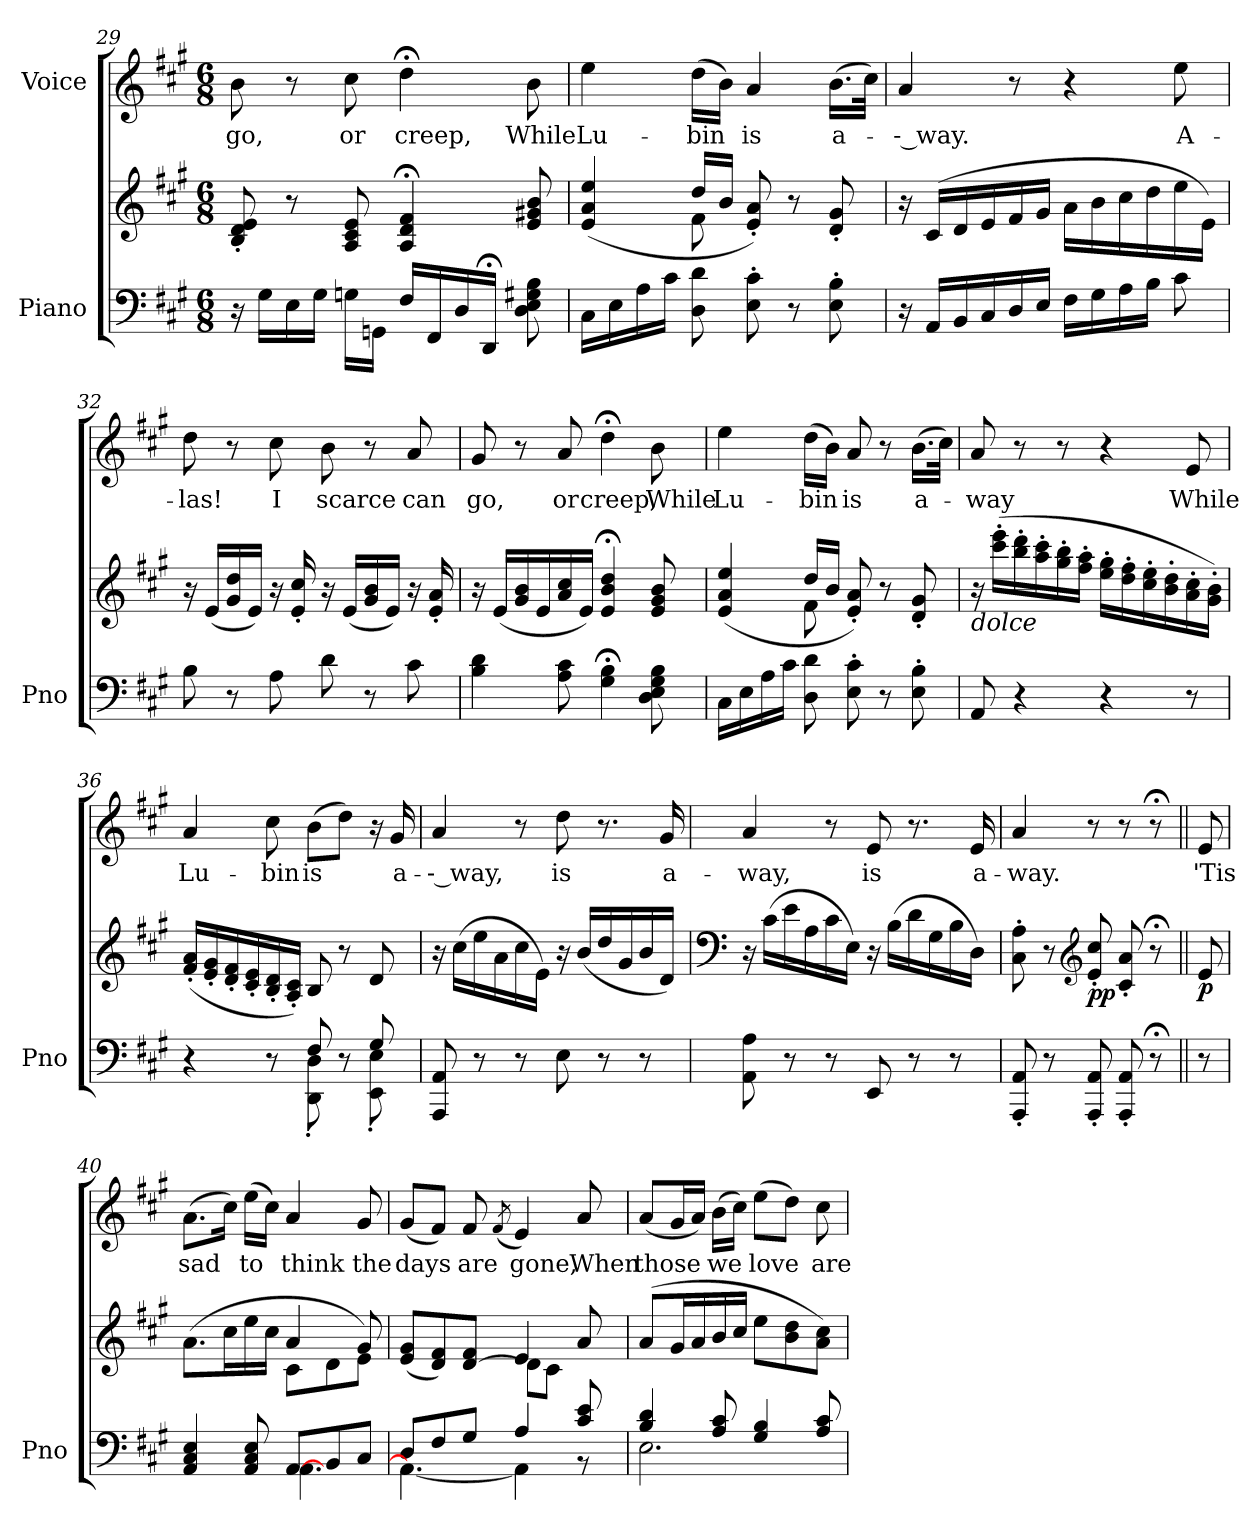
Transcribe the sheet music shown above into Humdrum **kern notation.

**kern	**kern	**dynam	**kern	**text
*part2	*part2	*part2	*part1	*part1
*staff3	*staff2	*staff2/3	*staff1	*staff1
*I"Piano	*	*	*I"Voice	*
*I'Pno	*	*	*	*
*clefF4	*clefG2	*	*clefG2	*
*k[f#c#g#]	*k[f#c#g#]	*	*k[f#c#g#]	*
*M6/8	*M6/8	*	*M6/8	*
=29	=29	=29	=29	=29
!	!	!	!	!LO:LY:b
16r	8B/' 8d/' 8e/'	.	8b\	go,
16G#\LL	.	.	.	.
16E\	8r	.	8r	.
16G#\JJ	.	.	.	.
!	!	!	!	!LO:LY:b
16Gn\LL	8A/ 8c#/ 8e/	.	8cc#\	or
16GGn\JJ	.	.	.	.
!	!	!	!	!LO:LY:b
16F#/LL	4A/;< 4d/;< 4f#/;<	.	4dd;<\	creep,
16FF#/	.	.	.	.
16D/	.	.	.	.
16DD;/JJ	.	.	.	.
!	!	!	!	!LO:LY:b
8D\ 8E\ 8G#X\ 8B\	8e/ 8g#X/ 8b/	.	8b\	While
=30	=30	=30	=30	=30
*	*^	*	*	*
!	!	!	!	!	!LO:LY:b
16C#\LL	(>4e/ 4a/ 4ee/	4ryy	.	4ee\	Lu-
16E\	.	.	.	.	.
16A\	.	.	.	.	.
16c#\JJ	.	.	.	.	.
!	!	!	!	!	!LO:LY:b
8D\ 8d\	16dd/LL	8f#\	.	(>16dd\LL	-bin
.	16b/JJ	.	.	16b\JJ)	.
!	!	!	!	!	!LO:LY:b
8E\' 8c#\'	8e/' 8a/')	4.ryy	.	4a/	is
8r	8r	.	.	.	.
!	!	!	!	!	!LO:LY:b
8E\' 8B\'	8d/' 8g#/'	.	.	(>16.b\LL	a-
.	.	.	.	32cc#\JJk)	.
*	*v	*v	*	*	*
!!LO:LB:g=z
=31	=31	=31	=31	=31
!	!	!	!	!LO:LY:b
16r	16r	.	4a/	-- way.
16AA/LL	(>16c#/LL	.	.	.
16BB/	16d/	.	.	.
16C#/	16e/	.	.	.
16D/	16f#/	.	8r	.
16E/JJ	16g#/JJ	.	.	.
16F#\LL	16a\LL	.	4r	.
16G#\	16b\	.	.	.
16A\	16cc#\	.	.	.
16B\JJ	16dd\	.	.	.
!	!	!	!	!LO:LY:b
8c#\	16ee\	.	8ee\	A-
.	16e\JJ)	.	.	.
=32	=32	=32	=32	=32
!	!	!	!	!LO:LY:b
8B\	16r	.	8dd\	-las!
.	(<16e/LL	.	.	.
8r	16g#/ 16dd/	.	8r	.
.	16e/JJ)	.	.	.
!	!	!	!	!LO:LY:b
8A\	16r	.	8cc#\	I
.	16e/' 16cc#/'	.	.	.
!	!	!	!	!LO:LY:b
8d\	16r	.	8b\	scarce
.	(<16e/LL	.	.	.
8r	16g#/ 16b/	.	8r	.
.	16e/JJ)	.	.	.
!	!	!	!	!LO:LY:b
8c#\	16r	.	8a/	can
.	16e/' 16a/'	.	.	.
=33	=33	=33	=33	=33
!	!	!	!	!LO:LY:b
4B\ 4d\	16r	.	8g#/	go,
.	(<16e/LL	.	.	.
.	16g#/ 16b/	.	8r	.
.	16e/	.	.	.
!	!	!	!	!LO:LY:b
8A\ 8c#\	16a/ 16cc#/	.	8a/	or
.	16e/JJ)	.	.	.
!	!	!	!	!LO:LY:b
4G#\; 4B\;	4e/; 4b/; 4dd/;	.	4dd;<\	creep,
!	!	!	!	!LO:LY:b
8D\ 8E\ 8G#\ 8B\	8e/ 8g#/ 8b/	.	8b\	While
!!LO:PB:g=z
=34	=34	=34	=34	=34
*	*^	*	*	*
!	!	!	!	!	!LO:LY:b
16C#\LL	(>4e/ 4a/ 4ee/	4ryy	.	4ee\	Lu-
16E\	.	.	.	.	.
16A\	.	.	.	.	.
16c#\JJ	.	.	.	.	.
!	!	!	!	!	!LO:LY:b
8D\ 8d\	16dd/LL	8f#\	.	(>16dd\LL	-bin
.	16b/JJ	.	.	16b\JJ)	.
!	!	!	!	!	!LO:LY:b
8E\' 8c#\'	8e/' 8a/')	4.ryy	.	8a/	is
8r	8r	.	.	8r	.
!	!	!	!	!	!LO:LY:b
8E\' 8B\'	8d/' 8g#/'	.	.	(>16.b\LL	a-
.	.	.	.	32cc#\JJk)	.
*	*v	*v	*	*	*
=35	=35	=35	=35	=35
!	!LO:TX:b:i:t=dolce	!	!	!
!	!	!	!	!LO:LY:b
8AA/	16r	.	8a/	-way
.	(>16ccc#\' 16eee\'LL	.	.	.
4r	16bb\' 16ddd\'	.	8r	.
.	16aa\' 16ccc#\'	.	.	.
.	16gg#\' 16bb\'	.	8r	.
.	16ff#\' 16aa\'JJ	.	.	.
4r	16ee\' 16gg#\'LL	.	4r	.
.	16dd\' 16ff#\'	.	.	.
.	16cc#\' 16ee\'	.	.	.
.	16b\' 16dd\'	.	.	.
!	!	!	!	!LO:LY:b
8r	16a\' 16cc#\'	.	8e/	While
.	16g#\' 16b\'JJ)	.	.	.
=36	=36	=36	=36	=36
*^	*	*	*	*
!	!	!	!	!	!LO:LY:b
4r	4.ryy	(<16f#/' 16a/'LL	.	4a/	Lu-
.	.	16e/' 16g#/'	.	.	.
.	.	16d/' 16f#/'	.	.	.
.	.	16c#/' 16e/'	.	.	.
!	!	!	!	!	!LO:LY:b
8r	.	16B/' 16d/'	.	8cc#\	-bin
.	.	16A/' 16c#/'JJ)	.	.	.
!	!	!	!	!	!LO:LY:b
8F#/	8DD\' 8D\'	8B/	.	(>8b\L	is
8r	8ryy	8r	.	8dd\J)	.
8G#/	8EE\' 8E\'	8d/	.	16r	.
!	!	!	!	!	!LO:LY:b
.	.	.	.	16g#/	a-
*v	*v	*	*	*	*
!!LO:LB:g=z
=37	=37	=37	=37	=37
!	!	!	!	!LO:LY:b
8AAA/ 8AA/	16r	.	4a/	-- way,
.	(>16cc#\LL	.	.	.
8r	16ee\	.	.	.
.	16a\	.	.	.
8r	16cc#\	.	8r	.
.	16e\JJ)	.	.	.
!	!	!	!	!LO:LY:b
8E\	16r	.	8dd\	is
.	(<16b/LL	.	.	.
8r	16dd/	.	8.r	.
.	16g#/	.	.	.
8r	16b/	.	.	.
!	!	!	!	!LO:LY:b
.	16d/JJ)	.	16g#/	a-
=38	=38	=38	=38	=38
*	*clefF4	*	*	*
!	!	!	!	!LO:LY:b
8AA\ 8A\	16r	.	4a/	-way,
.	(>16c#\LL	.	.	.
8r	16e\	.	.	.
.	16A\	.	.	.
8r	16c#\	.	8r	.
.	16E\JJ)	.	.	.
!	!	!	!	!LO:LY:b
8EE/	16r	.	8e/	is
.	(>16B\LL	.	.	.
8r	16d\	.	8.r	.
.	16G#\	.	.	.
8r	16B\	.	.	.
!	!	!	!	!LO:LY:b
.	16D\JJ)	.	16e/	a-
=39	=39	=39	=39	=39
!	!	!	!	!LO:LY:b
8AAA/' 8AA/'	8C#\' 8A\'	.	4a/	-way.
8r	8r	.	.	.
*	*clefG2	*	*	*
!	!	!LO:DY:b	!	!
8AAA/' 8AA/'	8e/' 8cc#/'	pp	8r	.
8AAA/' 8AA/'	8c#/' 8a/'	.	8r	.
8r;<	8r;<	.	8r;<	.
!!LO:LB:g=z
=39X2||	=39X2||	=39X2||	=39X2||	=39X2||
!	!	!LO:DY:b	!	!LO:LY:b
8r	8e/	p	8e/	'Tis
=40	=40	=40	=40	=40
*^	*^	*	*	*
!	!	!	!	!	!	!LO:LY:b
4AA/ 4C#/ 4E/	4.ryy	(>8.a\L	4.ryy	.	(>8.a\L	sad
.	.	16cc#\L	.	.	16cc#\Jk)	.
!	!	!	!	!	!	!LO:LY:b
8AA/ 8C#/ 8E/	.	16ee\	.	.	(>16ee\LL	to
.	.	16cc#\JJ	.	.	16cc#\JJ)	.
!LO:N:head=solid	!	!	!	!	!	!LO:LY:b
[8AA/L	4.AA\	4a/	8c#\L	.	4a/	think
8BB/	.	.	8d\	.	.	.
!	!	!	!	!	!	!LO:LY:b
8C#/J	.	8g#/)	8e\J	.	8g#/	the
=41	=41	=41	=41	=41	=41	=41
!	!	!	!	!	!	!LO:LY:b
8D/L	4.AA\_	(<8e/ 8g#/L	4.ryy	.	(<8g#/L	days
8F#/	.	8d/ 8f#/)	.	.	8f#/J)	.
!	!	!	!	!	!	!LO:LY:b
8G#/J	.	[8d/ 8f#/J	.	.	8f#/	are
.	.	.	.	.	(<8qf#/	.
!	!	!	!	!	!	!LO:LY:b
4A/	4AA\]	4e/	8d\L]	.	4e/)	gone,
.	.	.	8c#\J	.	.	.
!	!	!	!	!	!	!LO:LY:b
8c#/ 8e/	8r	8a/	8ryy	.	8a/	When
=42	=42	=42	=42	=42	=42	=42
!	!	!	!	!	!	!LO:LY:b
*	*	*v	*v	*	*	*
4B/ 4d/	2.E\	(>8a/L	.	(<8a/L	those
.	.	16g#/L	.	16g#/L	.
.	.	16a/	.	16a/JJ)	.
!	!	!	!	!	!LO:LY:b
8A/ 8c#/	.	16b/	.	(>16b\LL	we
.	.	16cc#/JJ	.	16cc#\JJ)	.
!	!	!	!	!	!LO:LY:b
4G#/ 4B/	.	8ee\L	.	(>8ee\L	love
.	.	8b\ 8dd\	.	8dd\J)	.
!	!	!	!	!	!LO:LY:b
8A/ 8c#/	.	8a\ 8cc#\J)	.	8cc#\	are
*v	*v	*	*	*	*
=	=	=	=	=
*-	*-	*-	*-	*-
